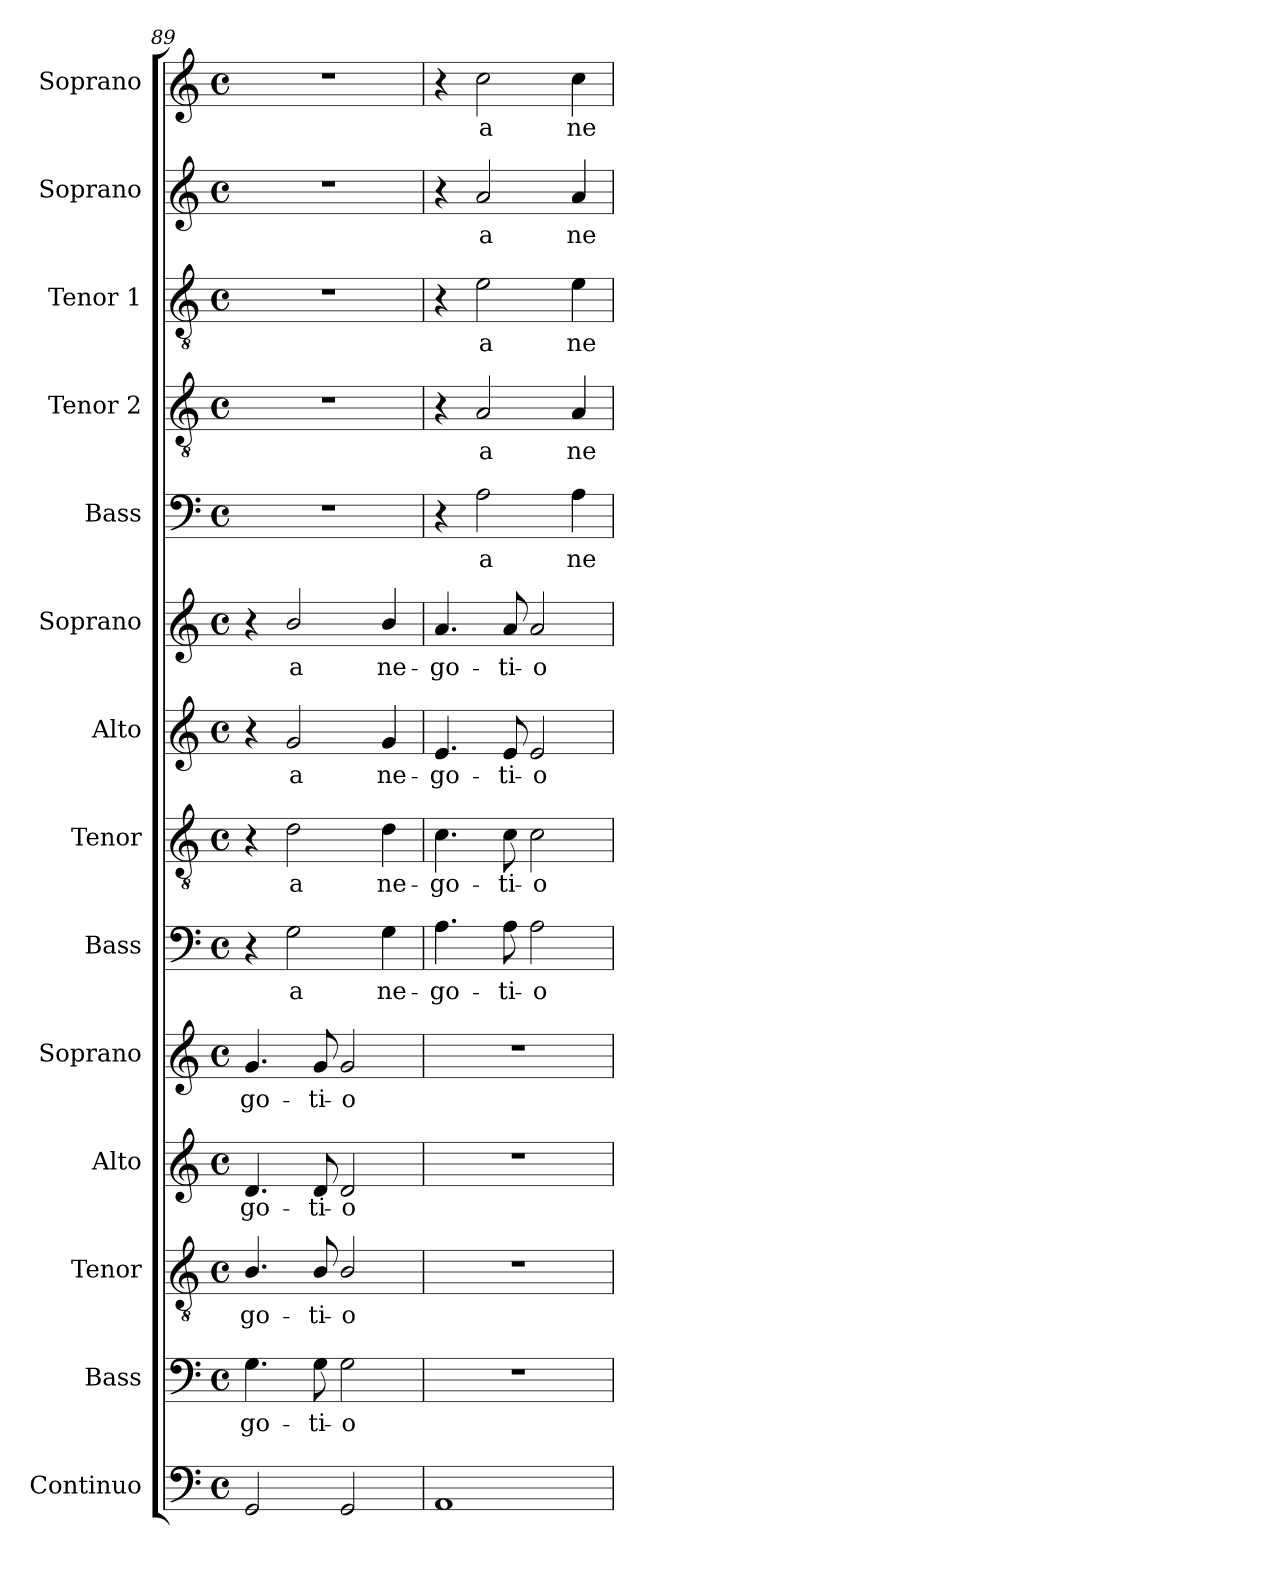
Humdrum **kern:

**kern	**kern	**text	**kern	**text	**kern	**text	**kern	**text	**kern	**text	**kern	**text	**kern	**text	**kern	**text	**kern	**text	**kern	**text	**kern	**text	**kern	**text	**kern	**text
*part14	*part13	*part13	*part12	*part12	*part11	*part11	*part10	*part10	*part9	*part9	*part8	*part8	*part7	*part7	*part6	*part6	*part5	*part5	*part4	*part4	*part3	*part3	*part2	*part2	*part1	*part1
*staff14	*staff13	*staff13	*staff12	*staff12	*staff11	*staff11	*staff10	*staff10	*staff9	*staff9	*staff8	*staff8	*staff7	*staff7	*staff6	*staff6	*staff5	*staff5	*staff4	*staff4	*staff3	*staff3	*staff2	*staff2	*staff1	*staff1
*I"Continuo	*I"Bass	*	*I"Tenor	*	*I"Alto	*	*I"Soprano	*	*I"Bass	*	*I"Tenor	*	*I"Alto	*	*I"Soprano	*	*I"Bass	*	*I"Tenor 2	*	*I"Tenor 1	*	*I"Soprano	*	*I"Soprano	*
*I'Cont.	*I'B.	*	*I'T.	*	*I'A.	*	*I'S.	*	*I'B.	*	*I'T.	*	*I'A.	*	*I'S.	*	*I'B.	*	*I'T2.	*	*I'T1.	*	*I'S.	*	*I'S.	*
*clefF4	*clefF4	*	*clefGv2	*	*clefG2	*	*clefG2	*	*clefF4	*	*clefGv2	*	*clefG2	*	*clefG2	*	*clefF4	*	*clefGv2	*	*clefGv2	*	*clefG2	*	*clefG2	*
*	*	*	*ITrd7c12	*	*	*	*	*	*	*	*ITrd7c12	*	*	*	*	*	*	*	*ITrd7c12	*	*ITrd7c12	*	*	*	*	*
*k[]	*k[]	*	*k[]	*	*k[]	*	*k[]	*	*k[]	*	*k[]	*	*k[]	*	*k[]	*	*k[]	*	*k[]	*	*k[]	*	*k[]	*	*k[]	*
*C:	*C:	*	*C:	*	*C:	*	*C:	*	*C:	*	*C:	*	*C:	*	*C:	*	*C:	*	*C:	*	*C:	*	*C:	*	*C:	*
*M4/4	*M4/4	*	*M4/4	*	*M4/4	*	*M4/4	*	*M4/4	*	*M4/4	*	*M4/4	*	*M4/4	*	*M4/4	*	*M4/4	*	*M4/4	*	*M4/4	*	*M4/4	*
*met(c)	*met(c)	*	*met(c)	*	*met(c)	*	*met(c)	*	*met(c)	*	*met(c)	*	*met(c)	*	*met(c)	*	*met(c)	*	*met(c)	*	*met(c)	*	*met(c)	*	*met(c)	*
=89	=89	=89	=89	=89	=89	=89	=89	=89	=89	=89	=89	=89	=89	=89	=89	=89	=89	=89	=89	=89	=89	=89	=89	=89	=89	=89
!	!	!LO:LY:b:color=#000000	!	!	!	!	!	!	!	!	!	!	!	!	!	!	!	!	!	!	!	!	!	!	!	!
!	!	!	!	!LO:LY:b:color=#000000	!	!	!	!	!	!	!	!	!	!	!	!	!	!	!	!	!	!	!	!	!	!
!	!	!	!	!	!	!LO:LY:b:color=#000000	!	!	!	!	!	!	!	!	!	!	!	!	!	!	!	!	!	!	!	!
!	!	!	!	!	!	!	!	!LO:LY:b:color=#000000	!	!	!	!	!	!	!	!	!	!	!	!	!	!	!	!	!	!
2GGi/	4.Gi\	-go-	4.BBi/	-go-	4.di/	-go-	4.gi/	-go-	4r	.	4r	.	4r	.	4r	.	1r	.	1r	.	1r	.	1r	.	1r	.
!	!	!	!	!	!	!	!	!	!	!LO:LY:b:color=#000000	!	!	!	!	!	!	!	!	!	!	!	!	!	!	!	!
!	!	!	!	!	!	!	!	!	!	!	!	!LO:LY:b:color=#000000	!	!	!	!	!	!	!	!	!	!	!	!	!	!
!	!	!	!	!	!	!	!	!	!	!	!	!	!	!LO:LY:b:color=#000000	!	!	!	!	!	!	!	!	!	!	!	!
!	!	!	!	!	!	!	!	!	!	!	!	!	!	!	!	!LO:LY:b:color=#000000	!	!	!	!	!	!	!	!	!	!
.	.	.	.	.	.	.	.	.	2Gi\	a	2Di\	a	2gi/	a	2bi/	a	.	.	.	.	.	.	.	.	.	.
!	!	!LO:LY:b:color=#000000	!	!	!	!	!	!	!	!	!	!	!	!	!	!	!	!	!	!	!	!	!	!	!	!
!	!	!	!	!LO:LY:b:color=#000000	!	!	!	!	!	!	!	!	!	!	!	!	!	!	!	!	!	!	!	!	!	!
!	!	!	!	!	!	!LO:LY:b:color=#000000	!	!	!	!	!	!	!	!	!	!	!	!	!	!	!	!	!	!	!	!
!	!	!	!	!	!	!	!	!LO:LY:b:color=#000000	!	!	!	!	!	!	!	!	!	!	!	!	!	!	!	!	!	!
.	8Gi\	-ti-	8BBi/	-ti-	8di/	-ti-	8gi/	-ti-	.	.	.	.	.	.	.	.	.	.	.	.	.	.	.	.	.	.
!	!	!LO:LY:b:color=#000000	!	!	!	!	!	!	!	!	!	!	!	!	!	!	!	!	!	!	!	!	!	!	!	!
!	!	!	!	!LO:LY:b:color=#000000	!	!	!	!	!	!	!	!	!	!	!	!	!	!	!	!	!	!	!	!	!	!
!	!	!	!	!	!	!LO:LY:b:color=#000000	!	!	!	!	!	!	!	!	!	!	!	!	!	!	!	!	!	!	!	!
!	!	!	!	!	!	!	!	!LO:LY:b:color=#000000	!	!	!	!	!	!	!	!	!	!	!	!	!	!	!	!	!	!
2GGi/	2Gi\	-o	2BBi/	-o	2di/	-o	2gi/	-o	.	.	.	.	.	.	.	.	.	.	.	.	.	.	.	.	.	.
!	!	!	!	!	!	!	!	!	!	!LO:LY:b:color=#000000	!	!	!	!	!	!	!	!	!	!	!	!	!	!	!	!
!	!	!	!	!	!	!	!	!	!	!	!	!LO:LY:b:color=#000000	!	!	!	!	!	!	!	!	!	!	!	!	!	!
!	!	!	!	!	!	!	!	!	!	!	!	!	!	!LO:LY:b:color=#000000	!	!	!	!	!	!	!	!	!	!	!	!
!	!	!	!	!	!	!	!	!	!	!	!	!	!	!	!	!LO:LY:b:color=#000000	!	!	!	!	!	!	!	!	!	!
.	.	.	.	.	.	.	.	.	4Gi\	ne-	4Di\	ne-	4gi/	ne-	4bi/	ne-	.	.	.	.	.	.	.	.	.	.
!!LO:PB:g=z
=90	=90	=90	=90	=90	=90	=90	=90	=90	=90	=90	=90	=90	=90	=90	=90	=90	=90	=90	=90	=90	=90	=90	=90	=90	=90	=90
!	!	!	!	!	!	!	!	!	!	!LO:LY:b:color=#000000	!	!	!	!	!	!	!	!	!	!	!	!	!	!	!	!
!	!	!	!	!	!	!	!	!	!	!	!	!LO:LY:b:color=#000000	!	!	!	!	!	!	!	!	!	!	!	!	!	!
!	!	!	!	!	!	!	!	!	!	!	!	!	!	!LO:LY:b:color=#000000	!	!	!	!	!	!	!	!	!	!	!	!
!	!	!	!	!	!	!	!	!	!	!	!	!	!	!	!	!LO:LY:b:color=#000000	!	!	!	!	!	!	!	!	!	!
1AAi	1r	.	1r	.	1r	.	1r	.	4.Ai\	-go-	4.Ci\	-go-	4.ei/	-go-	4.ai/	-go-	4r	.	4r	.	4r	.	4r	.	4r	.
!	!	!	!	!	!	!	!	!	!	!	!	!	!	!	!	!	!	!LO:LY:b:color=#000000	!	!	!	!	!	!	!	!
!	!	!	!	!	!	!	!	!	!	!	!	!	!	!	!	!	!	!	!	!LO:LY:b:color=#000000	!	!	!	!	!	!
!	!	!	!	!	!	!	!	!	!	!	!	!	!	!	!	!	!	!	!	!	!	!LO:LY:b:color=#000000	!	!	!	!
!	!	!	!	!	!	!	!	!	!	!	!	!	!	!	!	!	!	!	!	!	!	!	!	!LO:LY:b:color=#000000	!	!
!	!	!	!	!	!	!	!	!	!	!	!	!	!	!	!	!	!	!	!	!	!	!	!	!	!	!LO:LY:b:color=#000000
.	.	.	.	.	.	.	.	.	.	.	.	.	.	.	.	.	2Ai\	a	2AAi/	a	2Ei\	a	2ai/	a	2cci\	a
!	!	!	!	!	!	!	!	!	!	!LO:LY:b:color=#000000	!	!	!	!	!	!	!	!	!	!	!	!	!	!	!	!
!	!	!	!	!	!	!	!	!	!	!	!	!LO:LY:b:color=#000000	!	!	!	!	!	!	!	!	!	!	!	!	!	!
!	!	!	!	!	!	!	!	!	!	!	!	!	!	!LO:LY:b:color=#000000	!	!	!	!	!	!	!	!	!	!	!	!
!	!	!	!	!	!	!	!	!	!	!	!	!	!	!	!	!LO:LY:b:color=#000000	!	!	!	!	!	!	!	!	!	!
.	.	.	.	.	.	.	.	.	8Ai\	-ti-	8Ci\	-ti-	8ei/	-ti-	8ai/	-ti-	.	.	.	.	.	.	.	.	.	.
!	!	!	!	!	!	!	!	!	!	!LO:LY:b:color=#000000	!	!	!	!	!	!	!	!	!	!	!	!	!	!	!	!
!	!	!	!	!	!	!	!	!	!	!	!	!LO:LY:b:color=#000000	!	!	!	!	!	!	!	!	!	!	!	!	!	!
!	!	!	!	!	!	!	!	!	!	!	!	!	!	!LO:LY:b:color=#000000	!	!	!	!	!	!	!	!	!	!	!	!
!	!	!	!	!	!	!	!	!	!	!	!	!	!	!	!	!LO:LY:b:color=#000000	!	!	!	!	!	!	!	!	!	!
.	.	.	.	.	.	.	.	.	2Ai\	-o	2Ci\	-o	2ei/	-o	2ai/	-o	.	.	.	.	.	.	.	.	.	.
!	!	!	!	!	!	!	!	!	!	!	!	!	!	!	!	!	!	!LO:LY:b:color=#000000	!	!	!	!	!	!	!	!
!	!	!	!	!	!	!	!	!	!	!	!	!	!	!	!	!	!	!	!	!LO:LY:b:color=#000000	!	!	!	!	!	!
!	!	!	!	!	!	!	!	!	!	!	!	!	!	!	!	!	!	!	!	!	!	!LO:LY:b:color=#000000	!	!	!	!
!	!	!	!	!	!	!	!	!	!	!	!	!	!	!	!	!	!	!	!	!	!	!	!	!LO:LY:b:color=#000000	!	!
!	!	!	!	!	!	!	!	!	!	!	!	!	!	!	!	!	!	!	!	!	!	!	!	!	!	!LO:LY:b:color=#000000
.	.	.	.	.	.	.	.	.	.	.	.	.	.	.	.	.	4Ai\	ne-	4AAi/	ne-	4Ei\	ne-	4ai/	ne-	4cci\	ne-
=	=	=	=	=	=	=	=	=	=	=	=	=	=	=	=	=	=	=	=	=	=	=	=	=	=	=
*-	*-	*-	*-	*-	*-	*-	*-	*-	*-	*-	*-	*-	*-	*-	*-	*-	*-	*-	*-	*-	*-	*-	*-	*-	*-	*-
